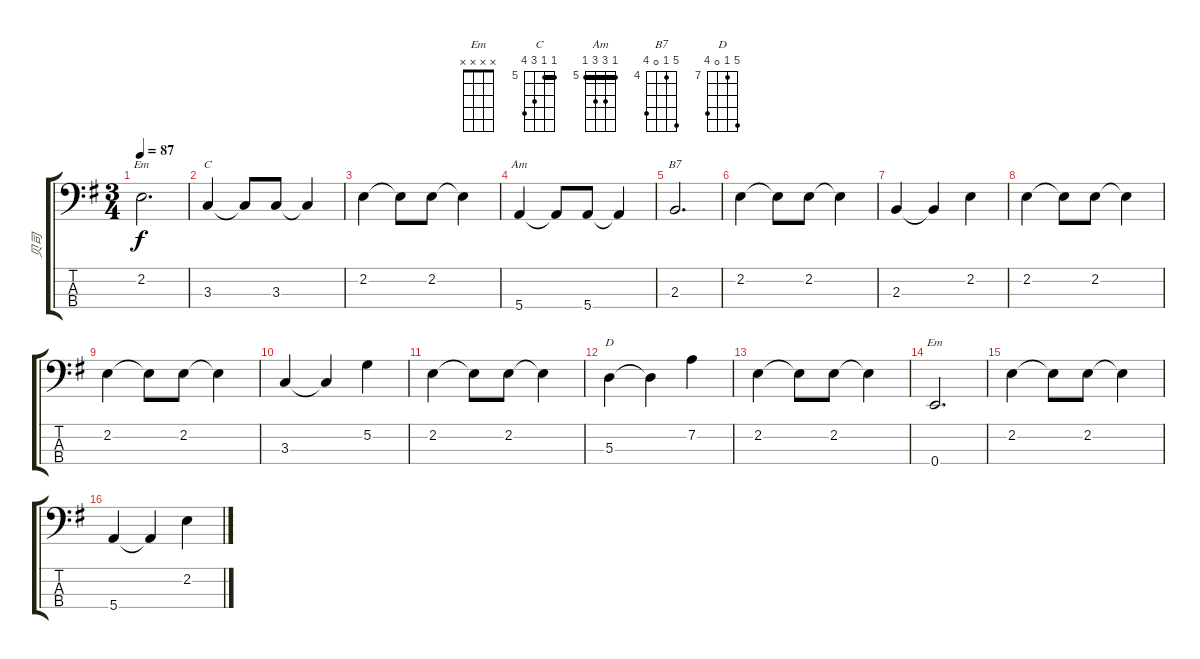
\track ("贝司" "贝司") {instrument electricbassfinger}
\staff {score tabs}
\tuning (G2 D2 A1 E1) {hide}
\chord ("Em" 0 2 2 0)
\chord ("C" 5 5 7 8) {firstfret 5 barre 5}
\chord ("Am" 5 7 7 5) {firstfret 5 barre 5}
\chord ("B7" 8 4 0 7) {firstfret 4}
\chord ("D" 11 7 0 10) {firstfret 7}
\chord ("Em" x x x x)
\ts (3 4)
\tempo 87
\clef f4
\ks g
2.2.2{d ch "Em" dy f} |
3.3.4{ch "C"} 3.3{t}.8 3.3.8 3.3{t}.4 |
2.2.4{txt ""} 2.2{t}.8 2.2.8 2.2{t}.4 |
5.4.4{ch "Am"} 5.4{t}.8 5.4.8 5.4{t}.4 |
2.3.2{d ch "B7"} |
2.2.4 2.2{t}.8 2.2.8 2.2{t}.4 |
2.3.4 2.3{t}.4 2.2.4 |
2.2.4 2.2{t}.8 2.2.8 2.2{t}.4 |
2.2.4 2.2{t}.8 2.2.8 2.2{t}.4 |
3.3.4 3.3{t}.4 5.2.4 |
2.2.4 2.2{t}.8 2.2.8 2.2{t}.4 |
5.3.4{ch "D"} 5.3{t}.4 7.2.4 |
2.2.4 2.2{t}.8 2.2.8 2.2{t}.4 |
0.4.2{d ch "Em"} |
2.2.4 2.2{t}.8 2.2.8 2.2{t}.4 |
5.4.4 5.4{t}.4 2.2.4
